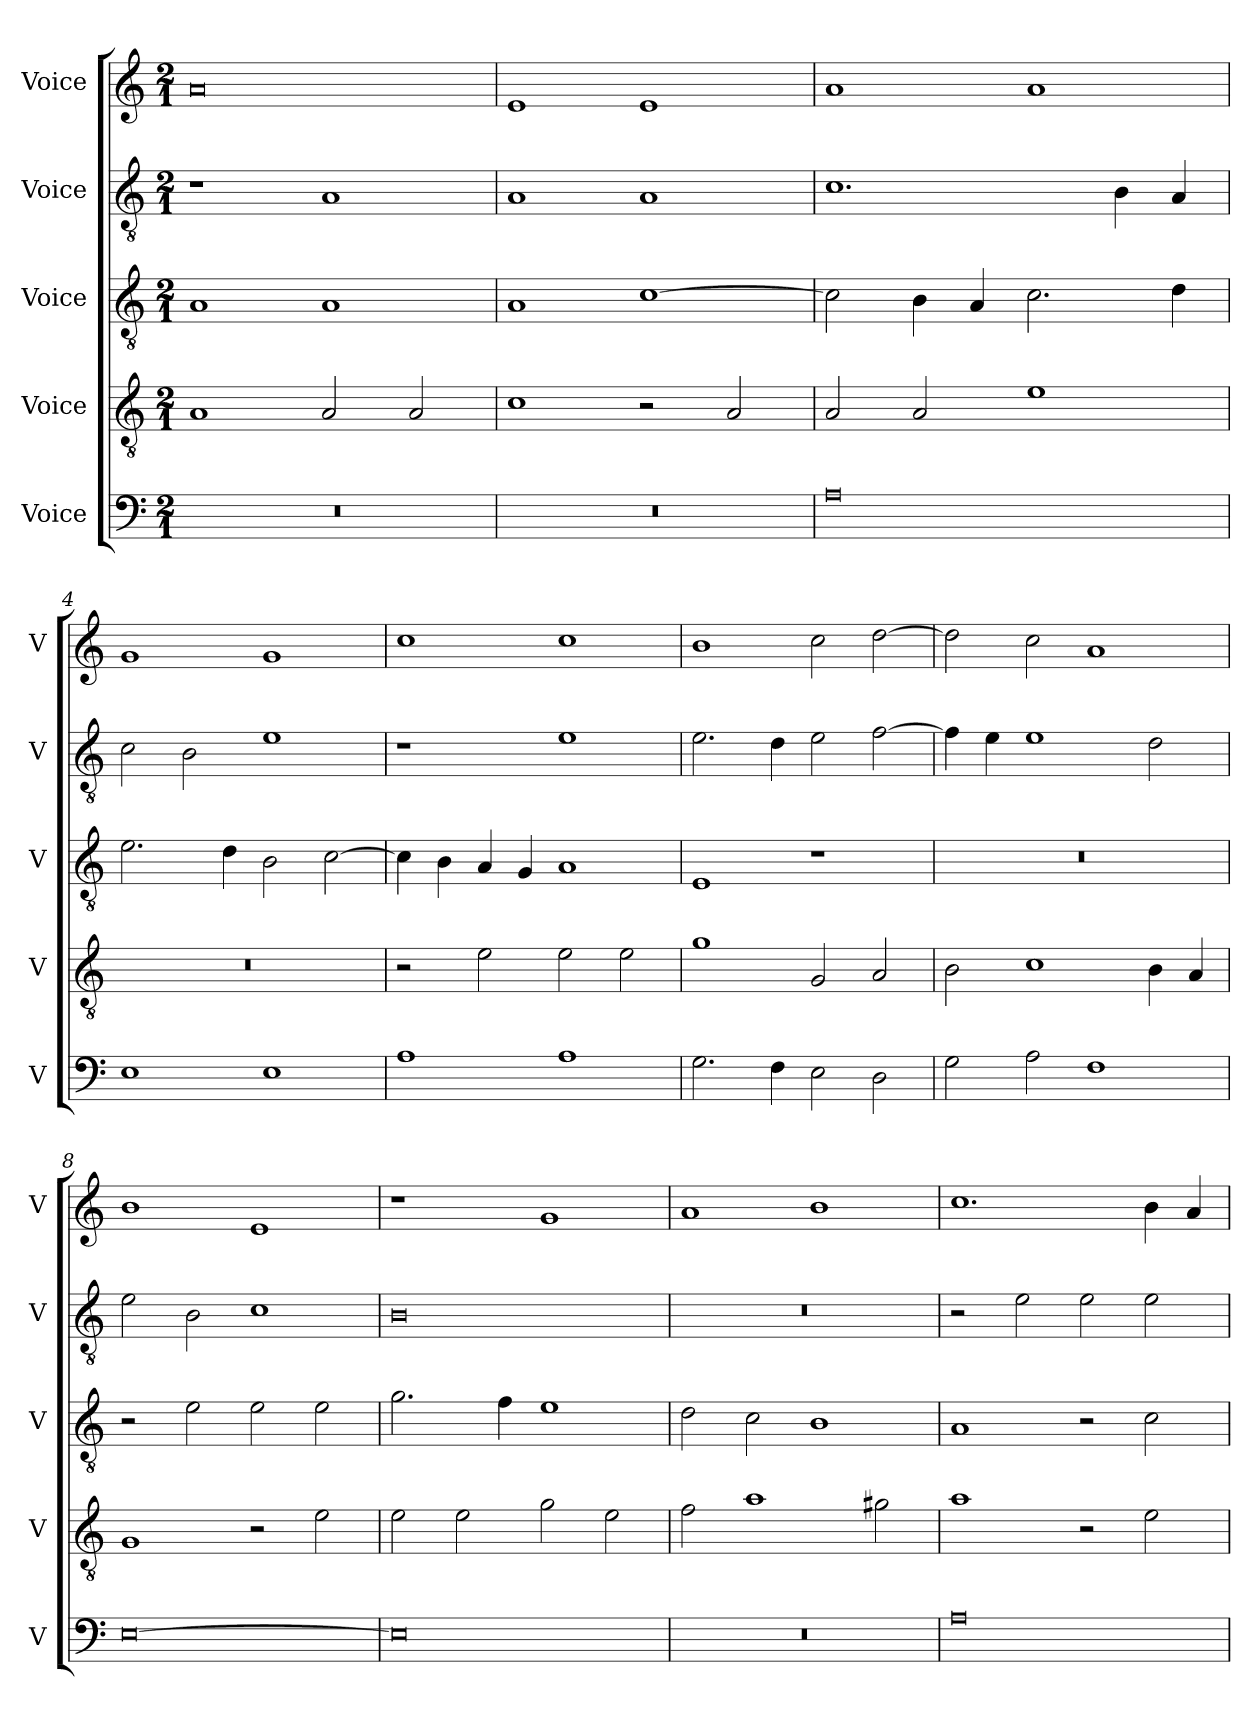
**kern	**kern	**kern	**kern	**kern
*part5	*part4	*part3	*part2	*part1
*staff5	*staff4	*staff3	*staff2	*staff1
*I"Voice	*I"Voice	*I"Voice	*I"Voice	*I"Voice
*I'V	*I'V	*I'V	*I'V	*I'V
*clefF4	*clefGv2	*clefGv2	*clefGv2	*clefG2
*k[]	*k[]	*k[]	*k[]	*k[]
*M2/1	*M2/1	*M2/1	*M2/1	*M2/1
=1	=1	=1	=1	=1
0r	1A	1A	1r	0a
.	2A/	1A	1A	.
.	2A/	.	.	.
=2	=2	=2	=2	=2
0r	1c	1A	1A	1e
.	2r	[1c	1A	1e
.	2A/	.	.	.
=3	=3	=3	=3	=3
0A	2A/	2c\]	1.c	1a
.	2A/	4B\	.	.
.	.	4A/	.	.
.	1e	2.c\	.	1a
.	.	.	4B\	.
.	.	4d\	4A/	.
=4	=4	=4	=4	=4
1E	0r	2.e\	2c\	1g
.	.	.	2B\	.
.	.	4d\	.	.
1E	.	2B\	1e	1g
.	.	[2c\	.	.
!!LO:LB:g=z
=5	=5	=5	=5	=5
1A	2r	4c\]	1r	1cc
.	.	4B\	.	.
.	2e\	4A/	.	.
.	.	4G/	.	.
1A	2e\	1A	1e	1cc
.	2e\	.	.	.
=6	=6	=6	=6	=6
2.G\	1g	1E	2.e\	1b
4F\	.	.	4d\	.
2E\	2G/	1r	2e\	2cc\
2D\	2A/	.	[2f\	[2dd\
=7	=7	=7	=7	=7
2G\	2B\	0r	4f\]	2dd\]
.	.	.	4e\	.
2A\	1c	.	1e	2cc\
1F	.	.	.	1a
.	4B\	.	2d\	.
.	4A/	.	.	.
!!LO:LB:g=z
=8	=8	=8	=8	=8
[0E	1G	2r	2e\	1b
.	.	2e\	2B\	.
.	2r	2e\	1c	1e
.	2e\	2e\	.	.
=9	=9	=9	=9	=9
0E]	2e\	2.g\	0B	1r
.	2e\	.	.	.
.	.	4f\	.	.
.	2g\	1e	.	1g
.	2e\	.	.	.
=10	=10	=10	=10	=10
0r	2f\	2d\	0r	1a
.	1a	2c\	.	.
.	.	1B	.	1b
.	2g#X\	.	.	.
=11	=11	=11	=11	=11
0A	1a	1A	2r	1.cc
.	.	.	2e\	.
.	2r	2r	2e\	.
.	2e\	2c\	2e\	4b\
.	.	.	.	4a/
=	=	=	=	=
*-	*-	*-	*-	*-
